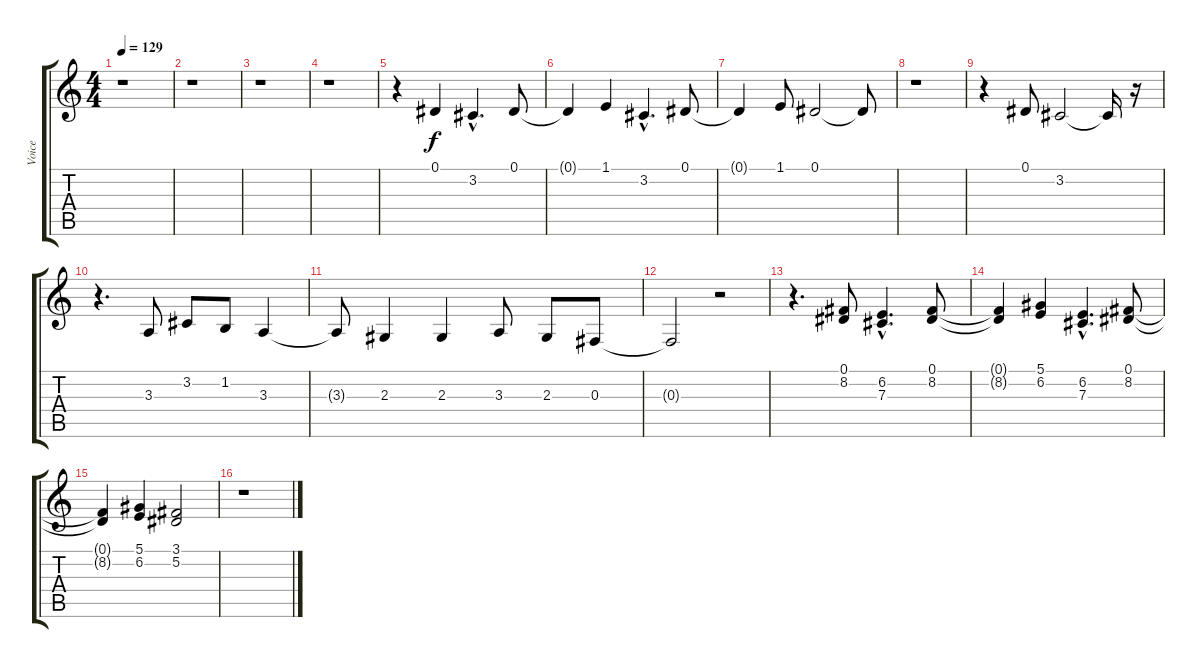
\track ("Voice" "Voice") {instrument trumpet}
\staff {score tabs}
\tuning (Eb4 Bb3 Gb3 Db3 Ab2 Eb2) {hide}
\ts (4 4)
\tempo 129
\clef g2
\ks c
r.1{dy f} |
r.1 |
r.1 |
r.1 |
r.4 0.1.4{volume 16 balance 8} 3.2{hac}.4{d} 0.1.8 |
0.1{t}.4 1.1.4 3.2{hac}.4{d} 0.1.8 |
0.1{t}.4 1.1.8 0.1.2 0.1{t}.8 |
r.1 |
r.4 0.1.8 3.2.2 3.2{t}.16 r.16 |
r.4{d} 3.3.8 3.2.8 1.2.8 3.3.4 |
3.3{t}.8 2.3.4 2.3.4 3.3.8 2.3.8 0.3.8 |
0.3{t}.2 r.2 |
r.4{d} (0.1 8.2).8 (6.2{hac} 7.3{hac}).4{d} (0.1 8.2).8 |
(0.1{t} 8.2{t}).4 (5.1 6.2).4 (6.2{hac} 7.3{hac}).4{d} (0.1 8.2).8 |
(0.1{t} 8.2{t}).4 (5.1 6.2).4 (3.1 5.2).2 |
r.1
